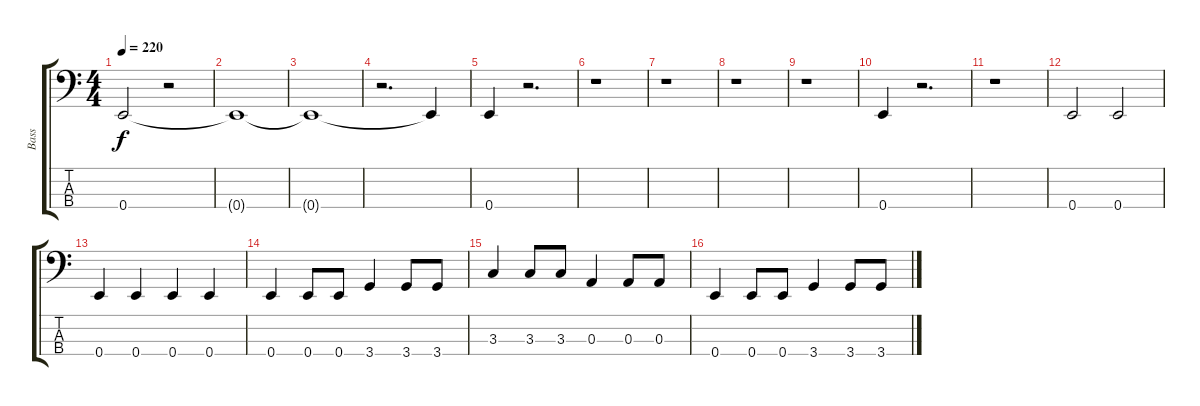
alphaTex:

\track ("Bass" "Bass") {instrument electricbassfinger}
\staff {score tabs}
\tuning (G2 D2 A1 E1) {hide}
\ts (4 4)
\tempo 220
\clef f4
\ks c
0.4.2{dy f instrument electricbassfinger} r.2 |
0.4{t}.1 |
0.4{t}.1 |
r.2{d} 0.4{t}.4 |
0.4.4 r.2{d} |
r.1 |
r.1 |
r.1 |
r.1 |
0.4.4 r.2{d} |
r.1 |
0.4.2 0.4.2 |
0.4.4 0.4.4 0.4.4 0.4.4 |
0.4.4 0.4.8 0.4.8 3.4.4 3.4.8 3.4.8 |
3.3.4 3.3.8 3.3.8 0.3.4 0.3.8 0.3.8 |
0.4.4 0.4.8 0.4.8 3.4.4 3.4.8 3.4.8
